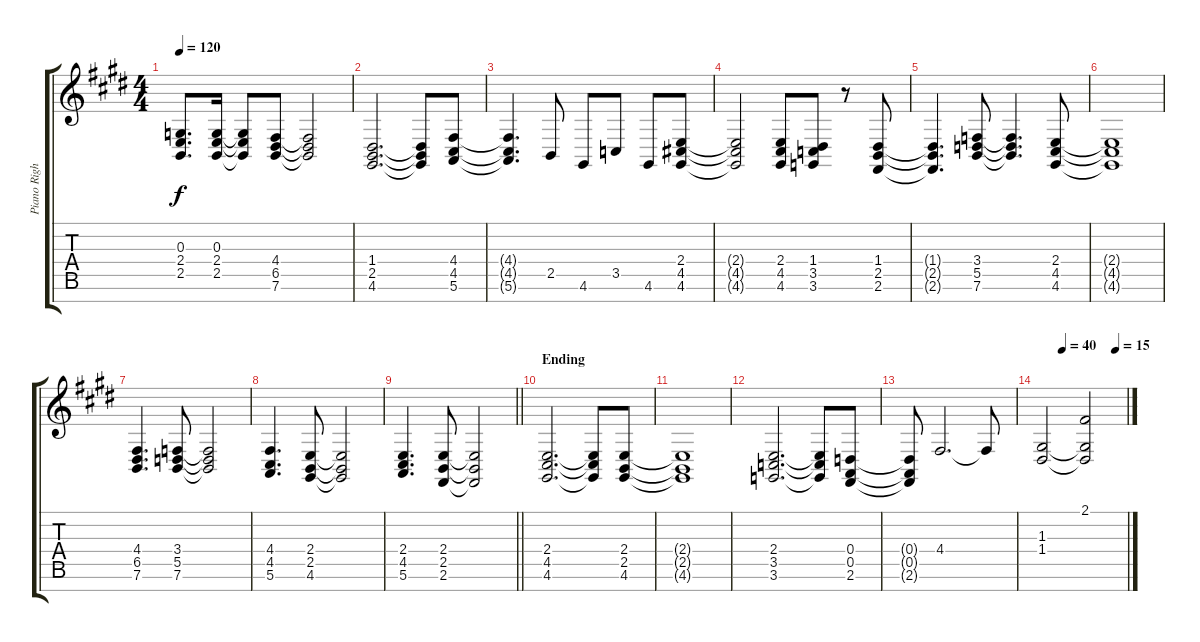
\track ("Piano Right (Kotobuki Tsumugi)" "Piano Righ") {instrument electricgrandpiano}
\staff {score tabs}
\tuning (E4 B3 G3 D3 A2 E2 B1) {hide}
\ts (4 4)
\tempo 120
\clef g2
\ks e
(0.3 2.4 2.5).8{d dy f} (0.3 2.4 2.5).16 (0.3{t} 2.4{t} 2.5{t}).8 (4.4 6.5 7.6).8 (4.4{t} 6.5{t} 7.6{t}).2 |
(1.4 2.5 4.6).2{d} (1.4{t} 2.5{t} 4.6{t}).8 (4.4 4.5 5.6).8 |
(4.4{t} 4.5{t} 5.6{t}).4{d} 2.5.8 4.6.8 3.5.8 4.6.8 (2.4 4.5 4.6).8 |
(2.4{t} 4.5{t} 4.6{t}).2 (2.4 4.5 4.6).8 (1.4 3.5 3.6).8 r.8 (1.4 2.5 2.6).8 |
(1.4{t} 2.5{t} 2.6{t}).4{d} (3.4 5.5 7.6).8 (3.4{t} 5.5{t} 7.6{t}).4{d} (2.4 4.5 4.6).8 |
(2.4{t} 4.5{t} 4.6{t}).1 |
(4.4 6.5 7.6).4{d} (3.4 5.5 7.6).8 (3.4{t} 5.5{t} 7.6{t}).2 |
(4.4 4.5 5.6).4{d} (2.4 2.5 4.6).8 (2.4{t} 2.5{t} 4.6{t}).2 |
\barLineRight lightlight
(2.4 4.5 5.6).4{d} (2.4 2.5 2.6).8 (2.4{t} 2.5{t} 2.6{t}).2 |
\section ("" "Ending")
(2.4 4.5 4.6).2{d} (2.4{t} 4.5{t} 4.6{t}).8 (2.4 2.5 4.6).8 |
(2.4{t} 2.5{t} 4.6{t}).1 |
(2.4 3.5 3.6).2{d} (2.4{t} 3.5{t} 3.6{t}).8 (0.4 0.5 2.6).8 |
(0.4{t} 0.5{t} 2.6{t}).8 4.4.2{d} 4.4{t}.8 |
\tempo (40 0.25)
\tempo (15 0.875)
(1.3 1.4).2 (2.1 1.3{t} 1.4{t}).2
